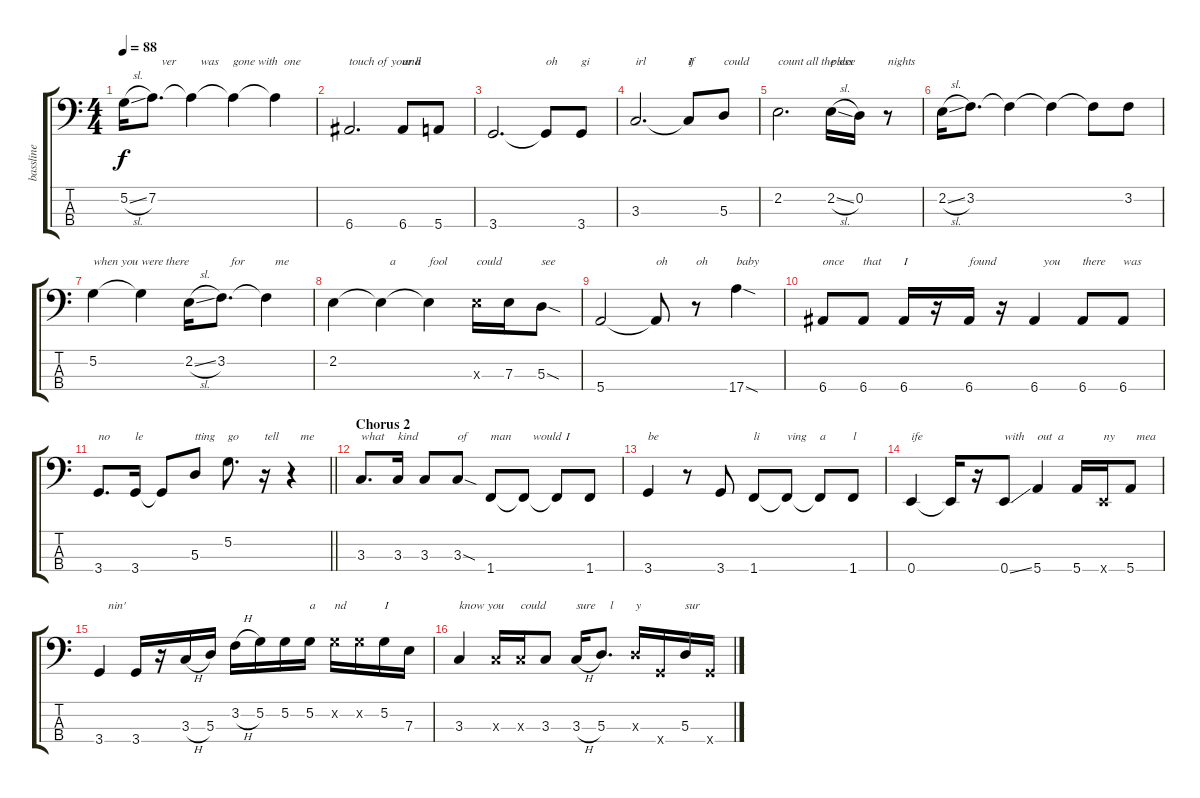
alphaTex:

\track ("bassline" "bassline") {instrument electricbassfinger}
\staff {score tabs}
\tuning (G2 D2 A1 E1) {hide}
\ts (4 4)
\tempo 88
\clef f4
\ks c
5.2{sl}.16{dy f} 7.2.8{d txt "   ver"} 7.2{t}.4{txt "   was"} 7.2{t}.4{txt "gone with"} 7.2{t}.4{txt "   one"} |
6.4.2{d txt "touch of your h"} 6.4.8{txt "and"} 5.4.8 |
3.4.2{d} 3.4{t}.8{txt "oh"} 3.4.8{txt "gi"} |
3.3.2{d txt "irl              if"} 3.3{t}.8{txt "I"} 5.3.8{txt "could"} |
2.2.2{d txt "count all the slee"} 2.2{sl}.16{txt "pless"} 0.2.16 r.8{txt "nights"} |
2.2{sl}.16 3.2.8{d} 3.2{t}.4 3.2{t}.4 3.2{t}.8 3.2.8 |
5.2.4{txt "when you were there"} 5.2{t}.4 2.2{sl}.16 3.2.8{d txt "   for"} 3.2{t}.4{txt "   me"} |
2.2.4 2.2{t}.4{txt "   a"} 2.2{t}.4{txt "fool"} 7.3{x}.16{txt "could"} 7.3.16 5.3{sod}.8{txt "see"} |
5.4.2 5.4{t}.8{txt "oh"} r.8{txt "oh"} 17.4{sod}.4{txt "baby"} |
6.4.8{txt "once"} 6.4.8{txt "that"} 6.4.16{txt "I"} r.16 6.4.16{txt "found"} r.16 6.4.4{txt "   you"} 6.4.8{txt "there"} 6.4.8{txt "was"} |
\barLineRight lightlight
3.4.8{d txt "no"} 3.4.16{txt "le"} 3.4{t}.8 5.3.8{txt "tting"} 5.2.8{d txt "go"} r.16{txt "tell"} r.4{txt "   me"} |
\section ("" "Chorus 2")
3.3.8{d txt "what"} 3.3.16{txt "kind"} 3.3.8 3.3{sod}.8{txt "of"} 1.4.8{txt "man"} 1.4{t}.8{txt "   would"} 1.4{t}.8{txt "   I"} 1.4.8 |
3.4.4{txt "be"} r.8 3.4.8 1.4.8{txt "li"} 1.4{t}.8{txt "ving"} 1.4{t}.8{txt "a"} 1.4.8{txt "l"} |
0.4.4{txt "ife"} 0.4{t}.16 r.16 0.4{ss}.8{txt "with"} 5.4.4{txt "out  a"} 5.4.16 0.4{x}.16{txt "ny"} 5.4.8{txt "  mea"} |
3.4.4{txt "   nin'"} 3.4.16 r.16 3.3{h}.16 5.3.16 3.2{h}.16 5.2.16 5.2.16 5.2.16{txt "a"} 5.2{x}.16{txt "nd"} 5.2{x}.16 5.2.16{txt "I"} 7.3.16 |
3.3.4{txt "know you"} 3.3{x}.16 3.3{x}.16{txt "could"} 3.3.8 3.3{h}.16{txt "sure"} 5.3.8{d txt "   l"} 5.3{x}.16{txt "y"} 3.4{x}.16 5.3.16{txt "sur"} 3.4{x}.16
